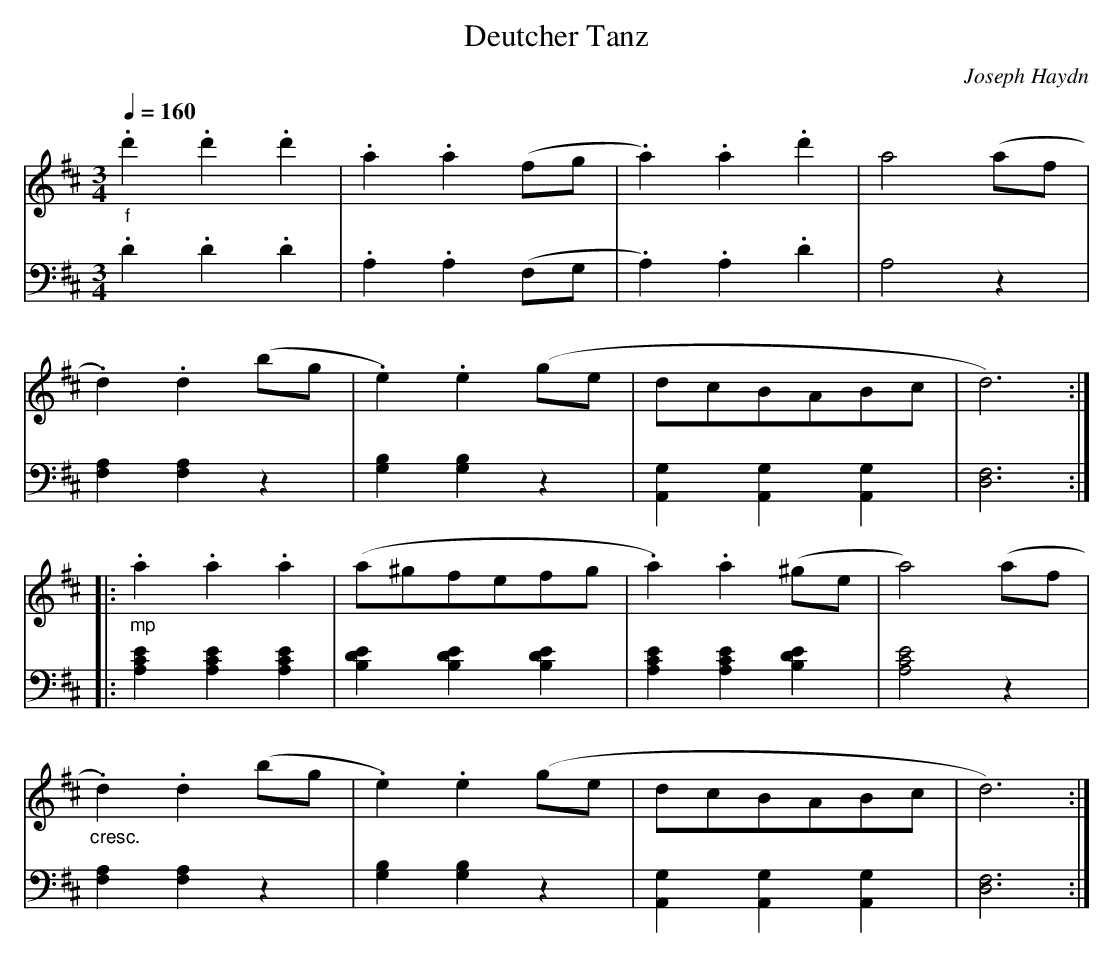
X:1
T:Deutcher Tanz
C:Joseph Haydn
V:1 Program 1 0
V:2 Program 1 0 bass
M:3/4
L:1/4
Q:1/4=160
K:D
V:1
"_f".d'.d'.d'|.a.a(f/g/|.a).a.d'|a2(a/f/|
V:2
.D.D.D|.A,.A,(F,/G,/|.A,).A,.D|A,2z|
V:1
.d).d(b/g/|.e).e(g/e/|d/c/B/A/B/c/|d3):|
V:2
[.F,.A,][.F,.A,]z|[.G,.B,][.G,.B,]z|[.A,,.G,][.A,,.G,][.A,,.G,]|[D,3F,3]:|
V:1
|:"_mp".a.a.a|(a/^g/f/e/f/g/|.a).a(^g/e/|a2)(a/f/|
V:2
|:[.A,.C.E][.A,.C.E][.A,.C.E]|[.B,.D.E][.B,.D.E][.B,.D.E]|[.A,.C.E][.A,.C.E][.B,.D.E]|[A,2C2E2]z|
V:1
"_cresc.".d).d(b/g/|.e).e(g/e/|d/c/B/A/B/c/|d3):|
V:2
[.F,.A,][.F,.A,]z|[.G,.B,][.G,.B,]z|[.A,,.G,][.A,,.G,][.A,,.G,]|[D,3F,3]:|
